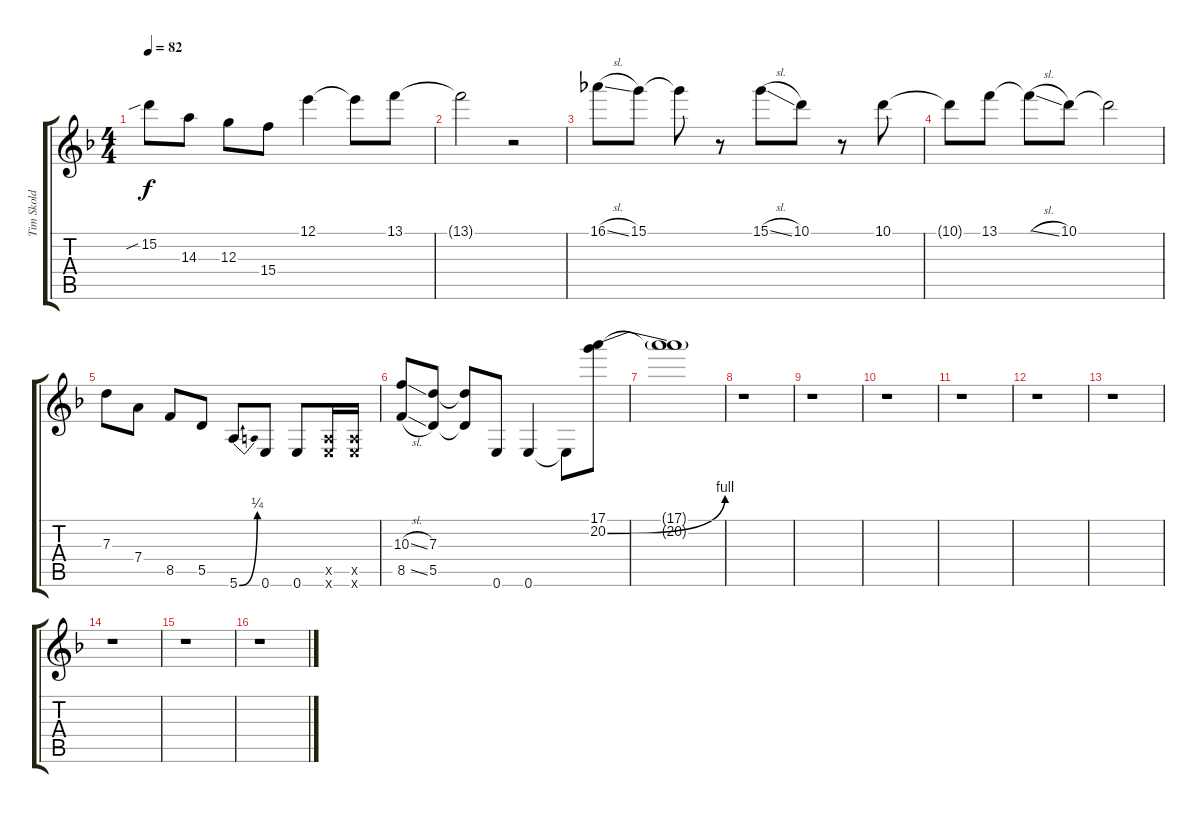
\track ("Tim Skold" "Tim Skold") {instrument distortionguitar}
\staff {score tabs}
\tuning (E4 B3 G3 D3 A2 E2) {hide}
\ts (4 4)
\tempo 82
\clef g2
\ks f
15.2{sib}.8{dy f} 14.3.8 12.3.8 15.4.8 12.1.4 12.1{t}.8 13.1.8 |
13.1{t}.2 r.2 |
16.1{sl}.8 15.1.8 15.1{t}.8 r.8 15.1{sl}.8 10.1.8 r.8 10.1.8 |
10.1{t}.8 13.1.8 13.1{sl t}.8 10.1.8 10.1{t}.2 |
7.3.8 7.4.8 8.5.8 5.5.8 5.6{be (bend 0 0 60 1)}.8 0.6.8 0.6.8 (0.5{x} 0.6{x}).16 (0.5{x} 0.6{x}).16 |
(10.3{sl} 8.5{sl}).8 (7.3 5.5).8 (7.3{t} 5.5{t}).8 0.6.8 0.6.4 0.6{t}.8 (17.1 20.2{be (bend 0 0 60 4)}).8 |
(17.1{t} 20.2{t}).1 |
r.1 |
r.1 |
r.1 |
r.1 |
r.1 |
r.1 |
r.1 |
r.1 |
r.1
